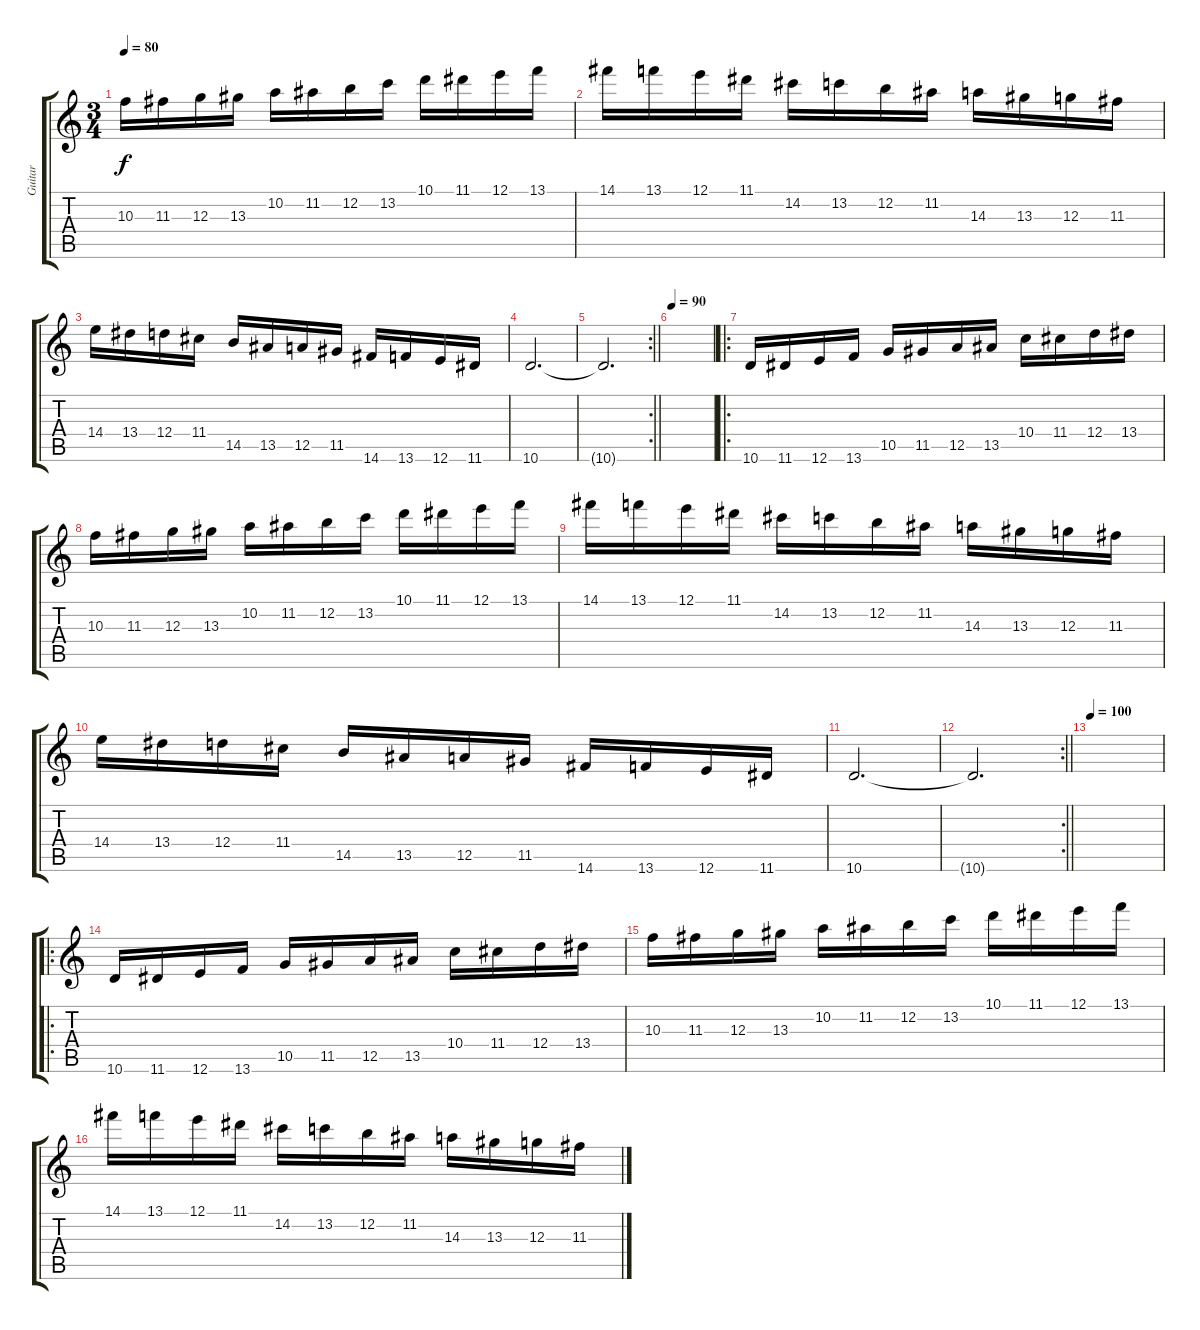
\track ("Guitar" "Guitar") {instrument acousticguitarsteel}
\staff {score tabs}
\tuning (E4 B3 G3 D3 A2 E2) {hide}
\ts (3 4)
\tempo 80
\clef g2
\ks c
10.3.16{dy f} 11.3.16 12.3.16 13.3.16 10.2.16 11.2.16 12.2.16 13.2.16 10.1.16 11.1.16 12.1.16 13.1.16 |
14.1.16 13.1.16 12.1.16 11.1.16 14.2.16 13.2.16 12.2.16 11.2.16 14.3.16 13.3.16 12.3.16 11.3.16 |
14.4.16 13.4.16 12.4.16 11.4.16 14.5.16 13.5.16 12.5.16 11.5.16 14.6.16 13.6.16 12.6.16 11.6.16 |
10.6.2{d} |
\rc 2
\barLineRight lightlight
10.6{t}.2{d} |
\tempo 90
|
\ro
10.6.16 11.6.16 12.6.16 13.6.16 10.5.16 11.5.16 12.5.16 13.5.16 10.4.16 11.4.16 12.4.16 13.4.16 |
10.3.16 11.3.16 12.3.16 13.3.16 10.2.16 11.2.16 12.2.16 13.2.16 10.1.16 11.1.16 12.1.16 13.1.16 |
14.1.16 13.1.16 12.1.16 11.1.16 14.2.16 13.2.16 12.2.16 11.2.16 14.3.16 13.3.16 12.3.16 11.3.16 |
14.4.16 13.4.16 12.4.16 11.4.16 14.5.16 13.5.16 12.5.16 11.5.16 14.6.16 13.6.16 12.6.16 11.6.16 |
10.6.2{d} |
\rc 2
\barLineRight lightlight
10.6{t}.2{d} |
\tempo 100
|
\ro
10.6.16 11.6.16 12.6.16 13.6.16 10.5.16 11.5.16 12.5.16 13.5.16 10.4.16 11.4.16 12.4.16 13.4.16 |
10.3.16 11.3.16 12.3.16 13.3.16 10.2.16 11.2.16 12.2.16 13.2.16 10.1.16 11.1.16 12.1.16 13.1.16 |
14.1.16 13.1.16 12.1.16 11.1.16 14.2.16 13.2.16 12.2.16 11.2.16 14.3.16 13.3.16 12.3.16 11.3.16
